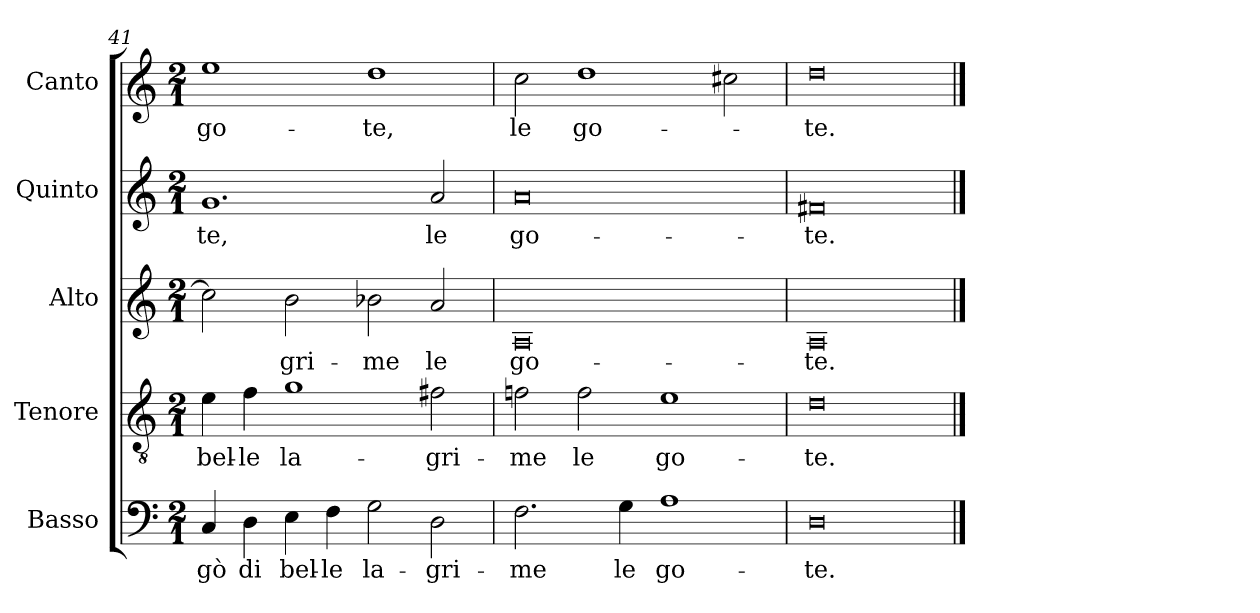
**kern	**text	**kern	**text	**kern	**text	**kern	**text	**kern	**text
*part5	*part5	*part4	*part4	*part3	*part3	*part2	*part2	*part1	*part1
*staff5	*staff5	*staff4	*staff4	*staff3	*staff3	*staff2	*staff2	*staff1	*staff1
*I"Basso	*	*I"Tenore	*	*I"Alto	*	*I"Quinto	*	*I"Canto	*
*I'B	*	*I'T	*	*I'A	*	*	*	*I'C	*
*clefF4	*	*clefGv2	*	*clefG2	*	*clefG2	*	*clefG2	*
*k[]	*	*k[]	*	*k[]	*	*k[]	*	*k[]	*
*C:	*	*C:	*	*C:	*	*C:	*	*C:	*
*M2/1	*	*M2/1	*	*M2/1	*	*M2/1	*	*M2/1	*
=41	=41	=41	=41	=41	=41	=41	=41	=41	=41
4C	-gò	4e	bel-	2cc]	.	1.g	-te,	1ee	go-
4D	di	4f	-le	.	.	.	.	.	.
4E	bel-	1g	la-	2b	-gri-	.	.	.	.
4F	-le	.	.	.	.	.	.	.	.
2G	la-	.	.	2b-X	-me	.	.	1dd	-te,
2D	-gri-	2f#X	-gri-	2a	le	2a	le	.	.
=42	=42	=42	=42	=42	=42	=42	=42	=42	=42
2.F	-me	2fn	-me	0A	go-	0a	go-	2cc	le
.	.	2f	le	.	.	.	.	1dd	go-
4G	le	.	.	.	.	.	.	.	.
1A	go-	1e	go-	.	.	.	.	.	.
.	.	.	.	.	.	.	.	2cc#X	.
=43	=43	=43	=43	=43	=43	=43	=43	=43	=43
0D	-te.	0d	-te.	0A	-te.	0f#X	-te.	0dd	-te.
==	==	==	==	==	==	==	==	==	==
*-	*-	*-	*-	*-	*-	*-	*-	*-	*-
